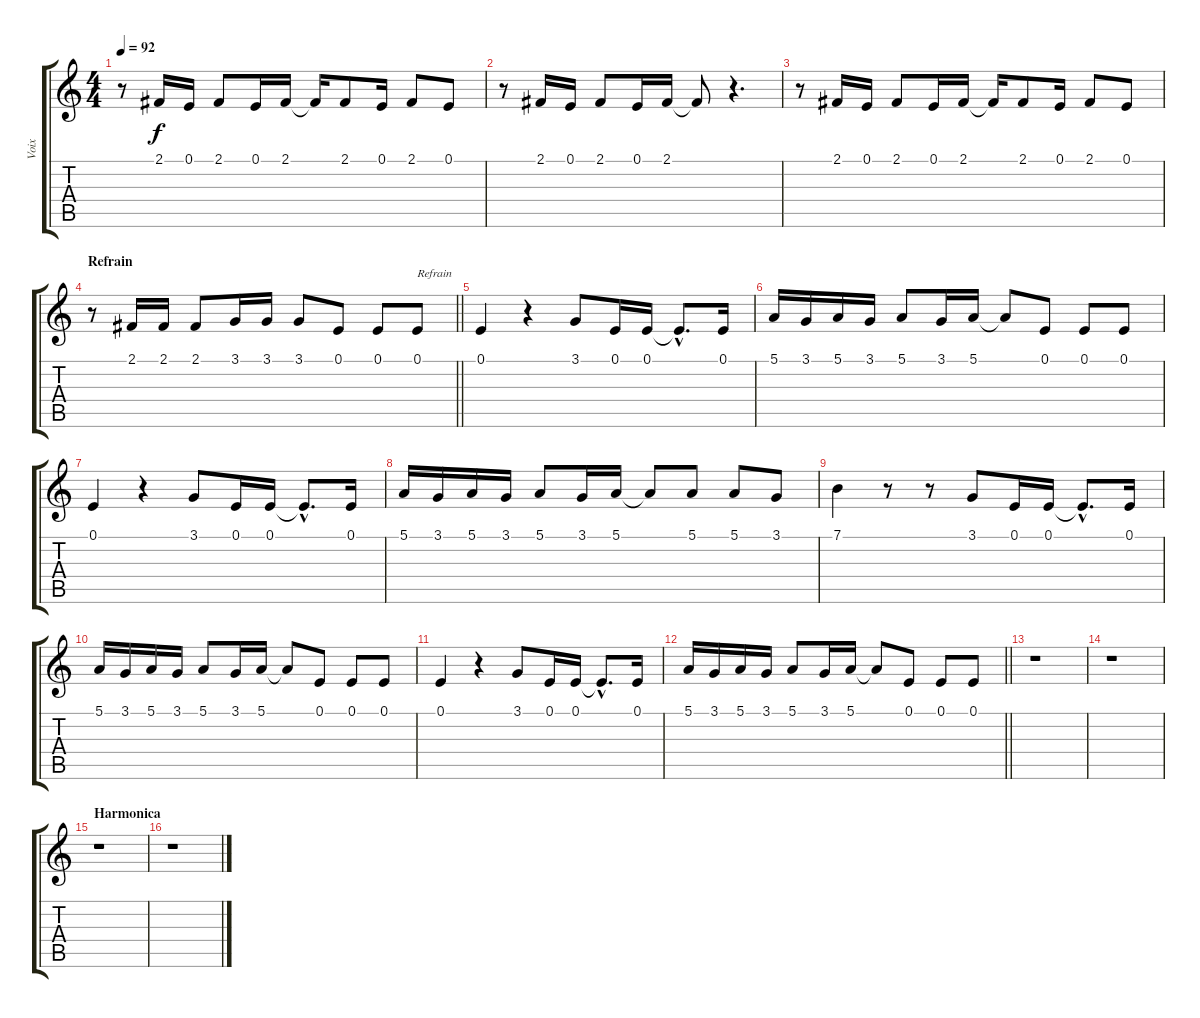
\track ("Voix" "Voix") {instrument rockorgan}
\staff {score tabs}
\tuning (E4 B3 G3 D3 A2 E2) {hide}
\ts (4 4)
\tempo 92
\clef g2
\ks c
r.8{dy f} 2.1.16 0.1.16 2.1.8 0.1.16 2.1.16 2.1{t}.16 2.1.8 0.1.16 2.1.8 0.1.8 |
r.8 2.1.16 0.1.16 2.1.8 0.1.16 2.1.16 2.1{t}.8 r.4{d} |
r.8 2.1.16 0.1.16 2.1.8 0.1.16 2.1.16 2.1{t}.16 2.1.8 0.1.16 2.1.8 0.1.8 |
\section ("" "Refrain")
\barLineRight lightlight
r.8 2.1.16 2.1.16 2.1.8 3.1.16 3.1.16 3.1.8 0.1.8 0.1.8 0.1.8{txt "Refrain"} |
0.1.4 r.4 3.1.8 0.1.16 0.1.16 0.1{hac t}.8{d} 0.1.16 |
5.1.16 3.1.16 5.1.16 3.1.16 5.1.8 3.1.16 5.1.16 5.1{t}.8 0.1.8 0.1.8 0.1.8 |
0.1.4 r.4 3.1.8 0.1.16 0.1.16 0.1{hac t}.8{d} 0.1.16 |
5.1.16 3.1.16 5.1.16 3.1.16 5.1.8 3.1.16 5.1.16 5.1{t}.8 5.1.8 5.1.8 3.1.8 |
7.1.4 r.8 r.8 3.1.8 0.1.16 0.1.16 0.1{hac t}.8{d} 0.1.16 |
5.1.16 3.1.16 5.1.16 3.1.16 5.1.8 3.1.16 5.1.16 5.1{t}.8 0.1.8 0.1.8 0.1.8 |
0.1.4 r.4 3.1.8 0.1.16 0.1.16 0.1{hac t}.8{d} 0.1.16 |
\barLineRight lightlight
5.1.16 3.1.16 5.1.16 3.1.16 5.1.8 3.1.16 5.1.16 5.1{t}.8 0.1.8 0.1.8 0.1.8 |
r.1 |
r.1 |
\section ("" "Harmonica")
r.1 |
r.1
